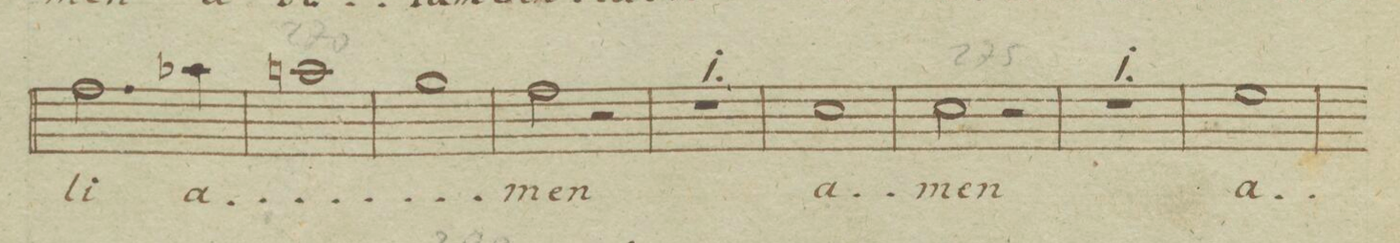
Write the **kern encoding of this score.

**kern	**text	**dynam
*I"Tenore	*	*
*clefC4	*	*
*k[b-e-a-]	*	*
*met(c)	*	*
*M4/4	*	*
2.e-\	-li	.
4g-X\	a-	.
=266	=266	=266
1gn	.	.
=267	=267	=267
1f	.	.
=268	=268	=268
2e-\	-men	.
2r	.	.
=269	=269	=269
1r	.	.
=270	=270	=270
1B-	a-	.
=271	=271	=271
2B-\	-men	.
2r	.	.
=272	=272	=272
1r	.	.
=273	=273	=273
1d	a-	.
=274	=274	=274
*-	*-	*-
